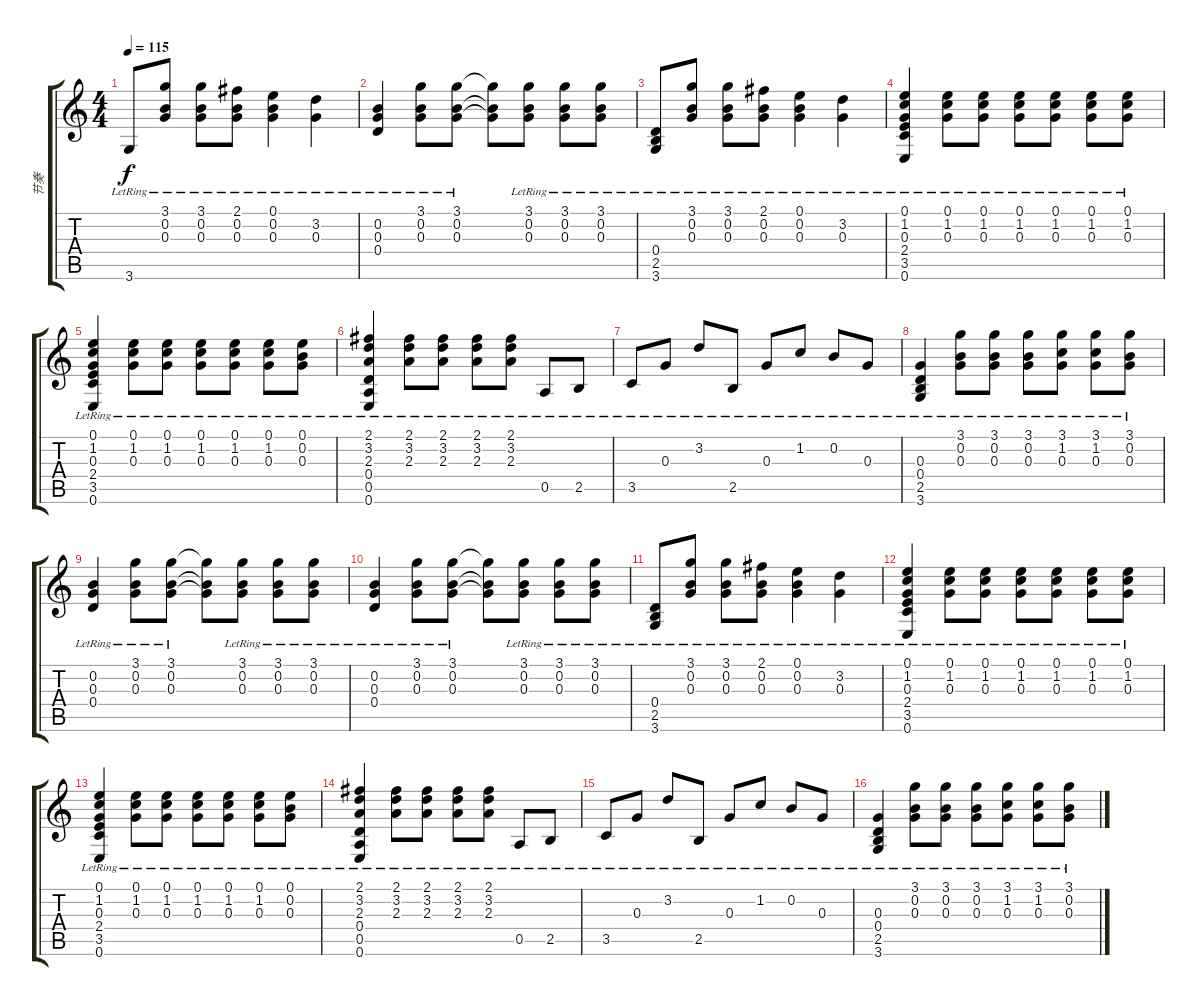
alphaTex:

\track ("节奏" "节奏") {instrument acousticguitarsteel}
\staff {score tabs}
\tuning (E4 B3 G3 D3 A2 E2) {hide}
\ts (4 4)
\tempo 115
\clef g2
\ks c
3.6{lr}.8{dy f} (3.1{lr} 0.2{lr} 0.3{lr}).8 (3.1{lr} 0.2{lr} 0.3{lr}).8 (2.1{lr} 0.2{lr} 0.3{lr}).8 (0.1{lr} 0.2{lr} 0.3{lr}).4 (3.2{lr} 0.3{lr}).4 |
(0.2{lr} 0.3{lr} 0.4{lr}).4 (3.1{lr} 0.2{lr} 0.3{lr}).8 (3.1{lr} 0.2{lr} 0.3{lr}).8 (3.1{t} 0.2{t} 0.3{t}).8 (3.1{lr} 0.2{lr} 0.3{lr}).8 (3.1{lr} 0.2{lr} 0.3{lr}).8 (3.1{lr} 0.2{lr} 0.3{lr}).8 |
(0.4{lr} 2.5{lr} 3.6{lr}).8 (3.1{lr} 0.2{lr} 0.3{lr}).8 (3.1{lr} 0.2{lr} 0.3{lr}).8 (2.1{lr} 0.2{lr} 0.3{lr}).8 (0.1{lr} 0.2{lr} 0.3{lr}).4 (3.2{lr} 0.3{lr}).4 |
(0.1{lr} 1.2{lr} 0.3{lr} 2.4{lr} 3.5{lr} 0.6{lr}).4 (0.1{lr} 1.2{lr} 0.3{lr}).8 (0.1{lr} 1.2{lr} 0.3{lr}).8 (0.1{lr} 1.2{lr} 0.3{lr}).8 (0.1{lr} 1.2{lr} 0.3{lr}).8 (0.1{lr} 1.2{lr} 0.3{lr}).8 (0.1{lr} 1.2{lr} 0.3{lr}).8 |
(0.1{lr} 1.2{lr} 0.3{lr} 2.4{lr} 3.5{lr} 0.6{lr}).4 (0.1{lr} 1.2{lr} 0.3{lr}).8 (0.1{lr} 1.2{lr} 0.3{lr}).8 (0.1{lr} 1.2{lr} 0.3{lr}).8 (0.1{lr} 1.2{lr} 0.3{lr}).8 (0.1{lr} 1.2{lr} 0.3{lr}).8 (0.1{lr} 0.2{lr} 0.3{lr}).8 |
(2.1{lr} 3.2{lr} 2.3{lr} 0.4{lr} 0.5{lr} 0.6{lr}).4 (2.1{lr} 3.2{lr} 2.3{lr}).8 (2.1{lr} 3.2{lr} 2.3{lr}).8 (2.1{lr} 3.2{lr} 2.3{lr}).8 (2.1{lr} 3.2{lr} 2.3{lr}).8 0.5{lr}.8 2.5{lr}.8 |
3.5{lr}.8 0.3{lr}.8 3.2{lr}.8 2.5{lr}.8 0.3{lr}.8 1.2{lr}.8 0.2{lr}.8 0.3{lr}.8 |
(0.3{lr} 0.4{lr} 2.5{lr} 3.6{lr}).4 (3.1{lr} 0.2{lr} 0.3{lr}).8 (3.1{lr} 0.2{lr} 0.3{lr}).8 (3.1{lr} 0.2{lr} 0.3{lr}).8 (3.1{lr} 1.2{lr} 0.3{lr}).8 (3.1{lr} 1.2{lr} 0.3{lr}).8 (3.1{lr} 0.2{lr} 0.3{lr}).8 |
(0.2{lr} 0.3{lr} 0.4{lr}).4 (3.1{lr} 0.2{lr} 0.3{lr}).8 (3.1{lr} 0.2{lr} 0.3{lr}).8 (3.1{t} 0.2{t} 0.3{t}).8 (3.1{lr} 0.2{lr} 0.3{lr}).8 (3.1{lr} 0.2{lr} 0.3{lr}).8 (3.1{lr} 0.2{lr} 0.3{lr}).8 |
(0.2{lr} 0.3{lr} 0.4{lr}).4 (3.1{lr} 0.2{lr} 0.3{lr}).8 (3.1{lr} 0.2{lr} 0.3{lr}).8 (3.1{t} 0.2{t} 0.3{t}).8 (3.1{lr} 0.2{lr} 0.3{lr}).8 (3.1{lr} 0.2{lr} 0.3{lr}).8 (3.1{lr} 0.2{lr} 0.3{lr}).8 |
(0.4{lr} 2.5{lr} 3.6{lr}).8 (3.1{lr} 0.2{lr} 0.3{lr}).8 (3.1{lr} 0.2{lr} 0.3{lr}).8 (2.1{lr} 0.2{lr} 0.3{lr}).8 (0.1{lr} 0.2{lr} 0.3{lr}).4 (3.2{lr} 0.3{lr}).4 |
(0.1{lr} 1.2{lr} 0.3{lr} 2.4{lr} 3.5{lr} 0.6{lr}).4 (0.1{lr} 1.2{lr} 0.3{lr}).8 (0.1{lr} 1.2{lr} 0.3{lr}).8 (0.1{lr} 1.2{lr} 0.3{lr}).8 (0.1{lr} 1.2{lr} 0.3{lr}).8 (0.1{lr} 1.2{lr} 0.3{lr}).8 (0.1{lr} 1.2{lr} 0.3{lr}).8 |
(0.1{lr} 1.2{lr} 0.3{lr} 2.4{lr} 3.5{lr} 0.6{lr}).4 (0.1{lr} 1.2{lr} 0.3{lr}).8 (0.1{lr} 1.2{lr} 0.3{lr}).8 (0.1{lr} 1.2{lr} 0.3{lr}).8 (0.1{lr} 1.2{lr} 0.3{lr}).8 (0.1{lr} 1.2{lr} 0.3{lr}).8 (0.1{lr} 0.2{lr} 0.3{lr}).8 |
(2.1{lr} 3.2{lr} 2.3{lr} 0.4{lr} 0.5{lr} 0.6{lr}).4 (2.1{lr} 3.2{lr} 2.3{lr}).8 (2.1{lr} 3.2{lr} 2.3{lr}).8 (2.1{lr} 3.2{lr} 2.3{lr}).8 (2.1{lr} 3.2{lr} 2.3{lr}).8 0.5{lr}.8 2.5{lr}.8 |
3.5{lr}.8 0.3{lr}.8 3.2{lr}.8 2.5{lr}.8 0.3{lr}.8 1.2{lr}.8 0.2{lr}.8 0.3{lr}.8 |
(0.3{lr} 0.4{lr} 2.5{lr} 3.6{lr}).4 (3.1{lr} 0.2{lr} 0.3{lr}).8 (3.1{lr} 0.2{lr} 0.3{lr}).8 (3.1{lr} 0.2{lr} 0.3{lr}).8 (3.1{lr} 1.2{lr} 0.3{lr}).8 (3.1{lr} 1.2{lr} 0.3{lr}).8 (3.1{lr} 0.2{lr} 0.3{lr}).8
